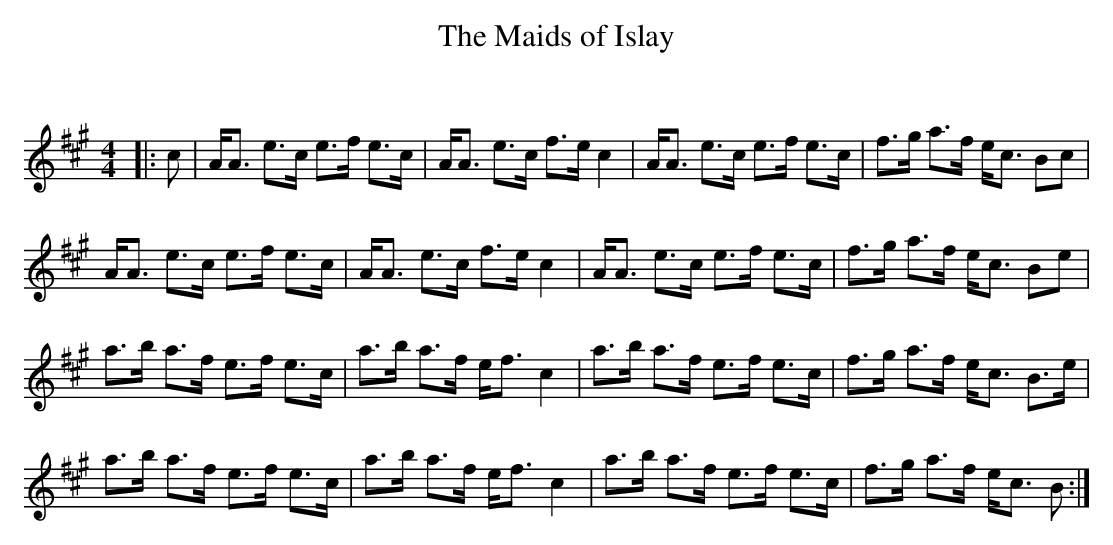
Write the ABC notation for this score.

X:1
T: The Maids of Islay
C:
Q: 128
K:A
M:4/4
L:1/16
|:c2|AA3 e3c e3f e3c|AA3 e3c f3e c4|AA3 e3c e3f e3c|f3g a3f ec3 B2c2|
AA3 e3c e3f e3c|AA3 e3c f3e c4|AA3 e3c e3f e3c|f3g a3f ec3 B2e2|
a3b a3f e3f e3c|a3b a3f ef3 c4|a3b a3f e3f e3c|f3g a3f ec3 B3e|
a3b a3f e3f e3c|a3b a3f ef3 c4|a3b a3f e3f e3c|f3g a3f ec3 B2:|
